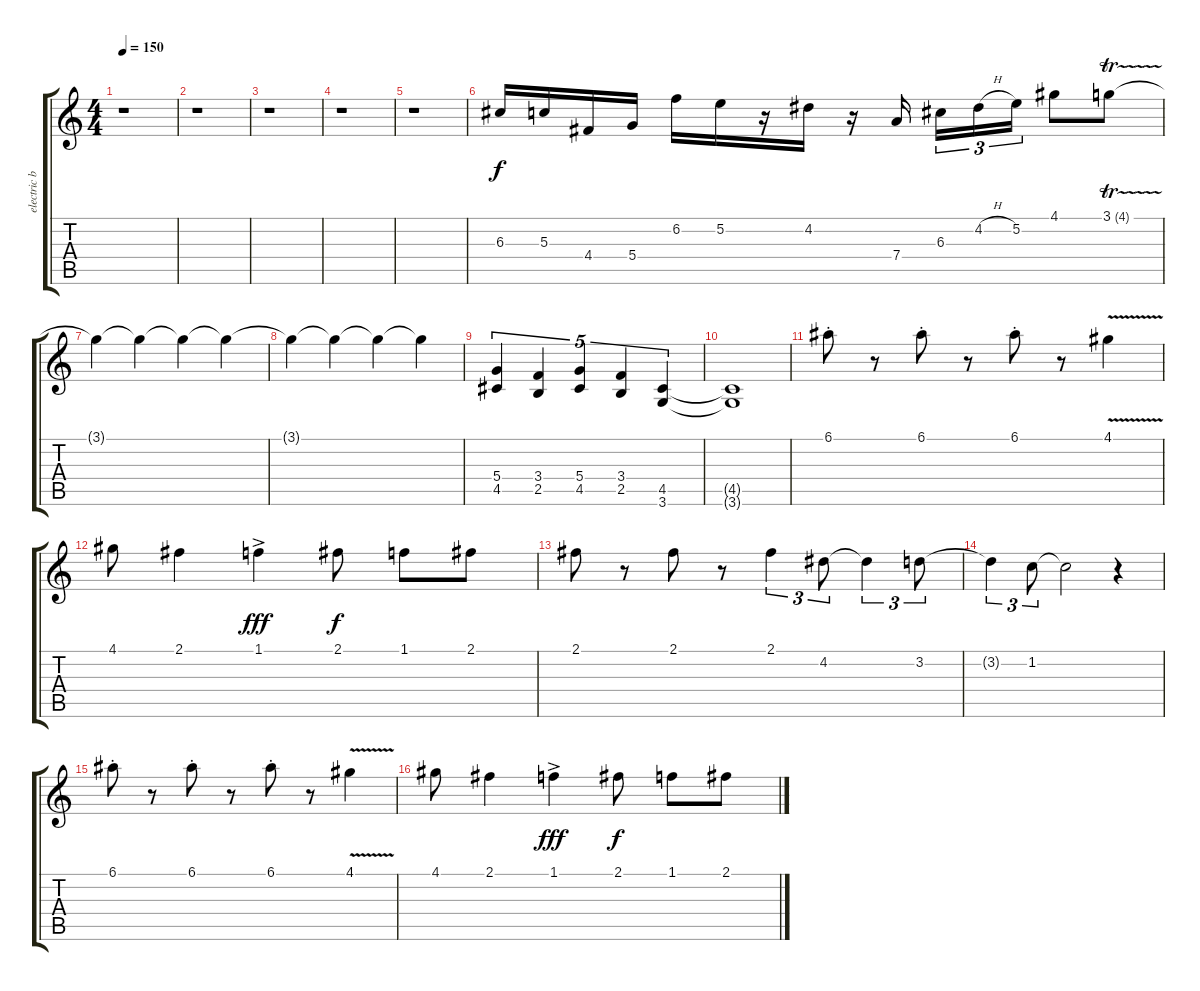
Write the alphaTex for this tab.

\track ("electric banana" "electric b") {instrument overdrivenguitar}
\staff {score tabs}
\tuning (E4 B3 G3 D3 A2 E2) {hide}
\ts (4 4)
\tempo 150
\clef g2
\ks c
r.1{dy f} |
r.1 |
r.1 |
r.1 |
r.1 |
6.3.16{volume 13} 5.3.16 4.4.16 5.4.16 6.2.16 5.2.16 r.16 4.2.16 r.16 7.4.16 6.3.16{tu (3 2)} 4.2{h}.16{tu (3 2)} 5.2.16{tu (3 2)} 4.1.8 3.1{tr (4 32)}.8 |
3.1{t}.4{volume 14} 3.1{t}.4{volume 0} 3.1{t}.4{volume 16} 3.1{t}.4{volume 0} |
3.1{t}.4{volume 14} 3.1{t}.4{volume 0} 3.1{t}.4{volume 16} 3.1{t}.4{volume 0} |
(5.4 4.5).4{tu (5 4) volume 13} (3.4 2.5).4{tu (5 4)} (5.4 4.5).4{tu (5 4)} (3.4 2.5).4{tu (5 4)} (4.5 3.6).4{tu (5 4)} |
(4.5{t} 3.6{t}).1 |
6.1{st}.8 r.8 6.1{st}.8 r.8 6.1{st}.8 r.8 4.1{v}.4 |
4.1.8 2.1.4 1.1{ac}.4{dy fff} 2.1.8{dy f} 1.1.8 2.1.8 |
2.1.8 r.8 2.1.8 r.8 2.1.4{tu (3 2)} 4.2.8{tu (3 2)} 4.2{t}.4{tu (3 2)} 3.2.8{tu (3 2)} |
3.2{t}.4{tu (3 2)} 1.2.8{tu (3 2)} 1.2{t}.2 r.4 |
6.1{st}.8 r.8 6.1{st}.8 r.8 6.1{st}.8 r.8 4.1{v}.4 |
4.1.8 2.1.4 1.1{ac}.4{dy fff} 2.1.8{dy f} 1.1.8 2.1.8
